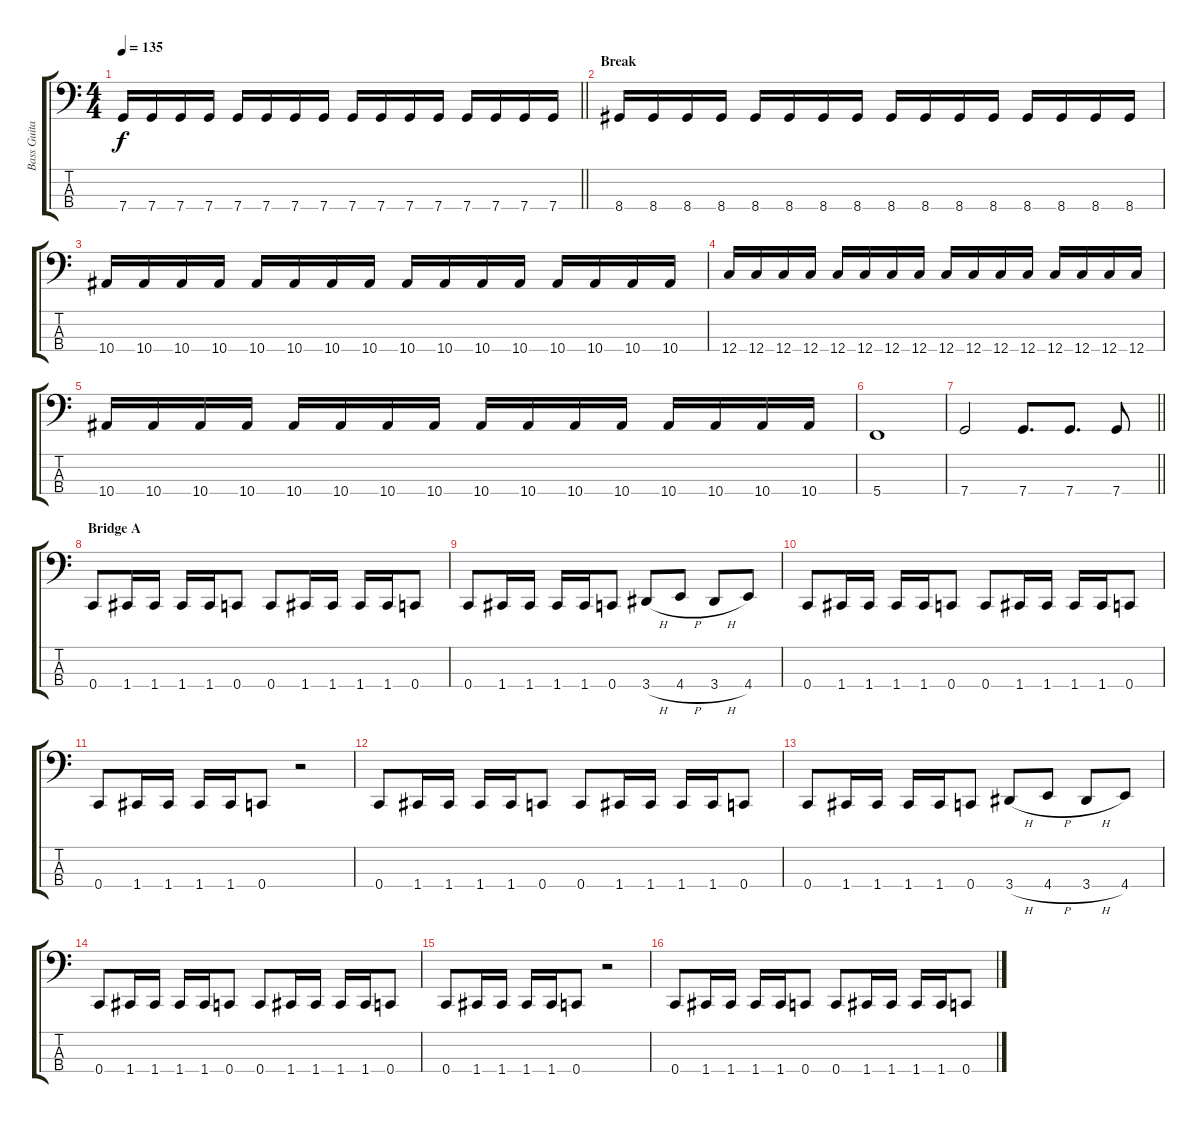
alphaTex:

\track ("Bass Guitar" "Bass Guita") {instrument electricbassfinger}
\staff {score tabs}
\tuning (F2 C2 G1 C1) {hide}
\ts (4 4)
\tempo 135
\clef f4
\barLineRight lightlight
\ks c
7.4.16{dy f} 7.4.16 7.4.16 7.4.16 7.4.16 7.4.16 7.4.16 7.4.16 7.4.16 7.4.16 7.4.16 7.4.16 7.4.16 7.4.16 7.4.16 7.4.16 |
\section ("" "Break")
8.4.16 8.4.16 8.4.16 8.4.16 8.4.16 8.4.16 8.4.16 8.4.16 8.4.16 8.4.16 8.4.16 8.4.16 8.4.16 8.4.16 8.4.16 8.4.16 |
10.4.16 10.4.16 10.4.16 10.4.16 10.4.16 10.4.16 10.4.16 10.4.16 10.4.16 10.4.16 10.4.16 10.4.16 10.4.16 10.4.16 10.4.16 10.4.16 |
12.4.16 12.4.16 12.4.16 12.4.16 12.4.16 12.4.16 12.4.16 12.4.16 12.4.16 12.4.16 12.4.16 12.4.16 12.4.16 12.4.16 12.4.16 12.4.16 |
10.4.16 10.4.16 10.4.16 10.4.16 10.4.16 10.4.16 10.4.16 10.4.16 10.4.16 10.4.16 10.4.16 10.4.16 10.4.16 10.4.16 10.4.16 10.4.16 |
5.4.1 |
\barLineRight lightlight
7.4.2 7.4.8{d} 7.4.8{d} 7.4.8 |
\section ("" "Bridge A")
0.4.8 1.4.16 1.4.16 1.4.16 1.4.16 0.4.8 0.4.8 1.4.16 1.4.16 1.4.16 1.4.16 0.4.8 |
0.4.8 1.4.16 1.4.16 1.4.16 1.4.16 0.4.8 3.4{h}.8 4.4{h}.8 3.4{h}.8 4.4.8 |
0.4.8 1.4.16 1.4.16 1.4.16 1.4.16 0.4.8 0.4.8 1.4.16 1.4.16 1.4.16 1.4.16 0.4.8 |
0.4.8 1.4.16 1.4.16 1.4.16 1.4.16 0.4.8 r.2 |
0.4.8 1.4.16 1.4.16 1.4.16 1.4.16 0.4.8 0.4.8 1.4.16 1.4.16 1.4.16 1.4.16 0.4.8 |
0.4.8 1.4.16 1.4.16 1.4.16 1.4.16 0.4.8 3.4{h}.8 4.4{h}.8 3.4{h}.8 4.4.8 |
0.4.8 1.4.16 1.4.16 1.4.16 1.4.16 0.4.8 0.4.8 1.4.16 1.4.16 1.4.16 1.4.16 0.4.8 |
0.4.8 1.4.16 1.4.16 1.4.16 1.4.16 0.4.8 r.2 |
0.4.8 1.4.16 1.4.16 1.4.16 1.4.16 0.4.8 0.4.8 1.4.16 1.4.16 1.4.16 1.4.16 0.4.8
